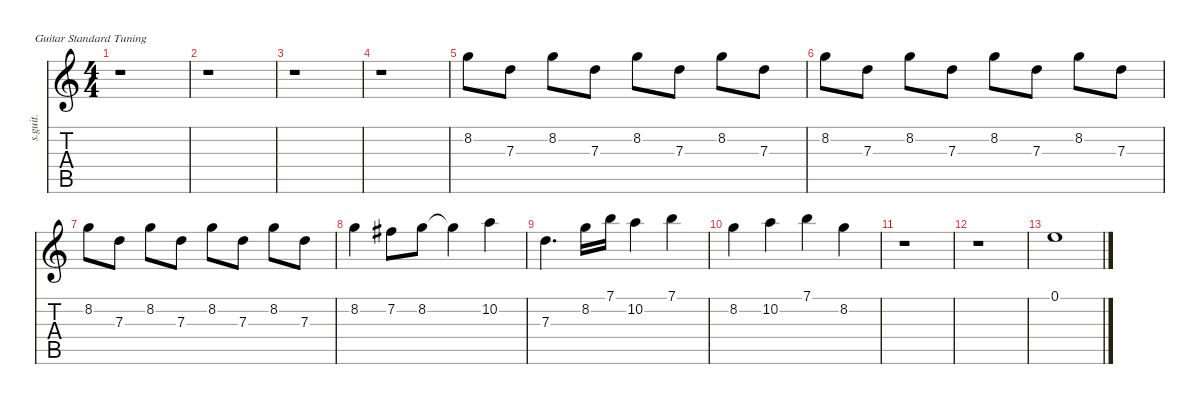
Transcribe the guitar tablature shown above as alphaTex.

\defaultSystemsLayout 4
\hideDynamics
\bracketExtendMode nobrackets
\track ("" "s.guit.") {instrument overdrivenguitar}
\staff {score tabs}
\tuning (E4 B3 G3 D3 A2 E2)
\ts (4 4)
\tempo (82 hide)
\clef g2
\ks c
r.1{dy f} |
r.1 |
r.1 |
r.1 |
8.2.8 7.3.8 8.2.8 7.3.8 8.2.8 7.3.8 8.2.8 7.3.8 |
8.2.8 7.3.8 8.2.8 7.3.8 8.2.8 7.3.8 8.2.8 7.3.8 |
8.2.8 7.3.8 8.2.8 7.3.8 8.2.8 7.3.8 8.2.8 7.3.8 |
8.2.4 7.2{acc #}.8 8.2.8 8.2{t}.4 10.2.4 |
7.3.4{d} 8.2.16 7.1.16 10.2.4 7.1.4 |
8.2.4 10.2.4 7.1.4 8.2.4 |
r.1 |
r.1 |
0.1.1
